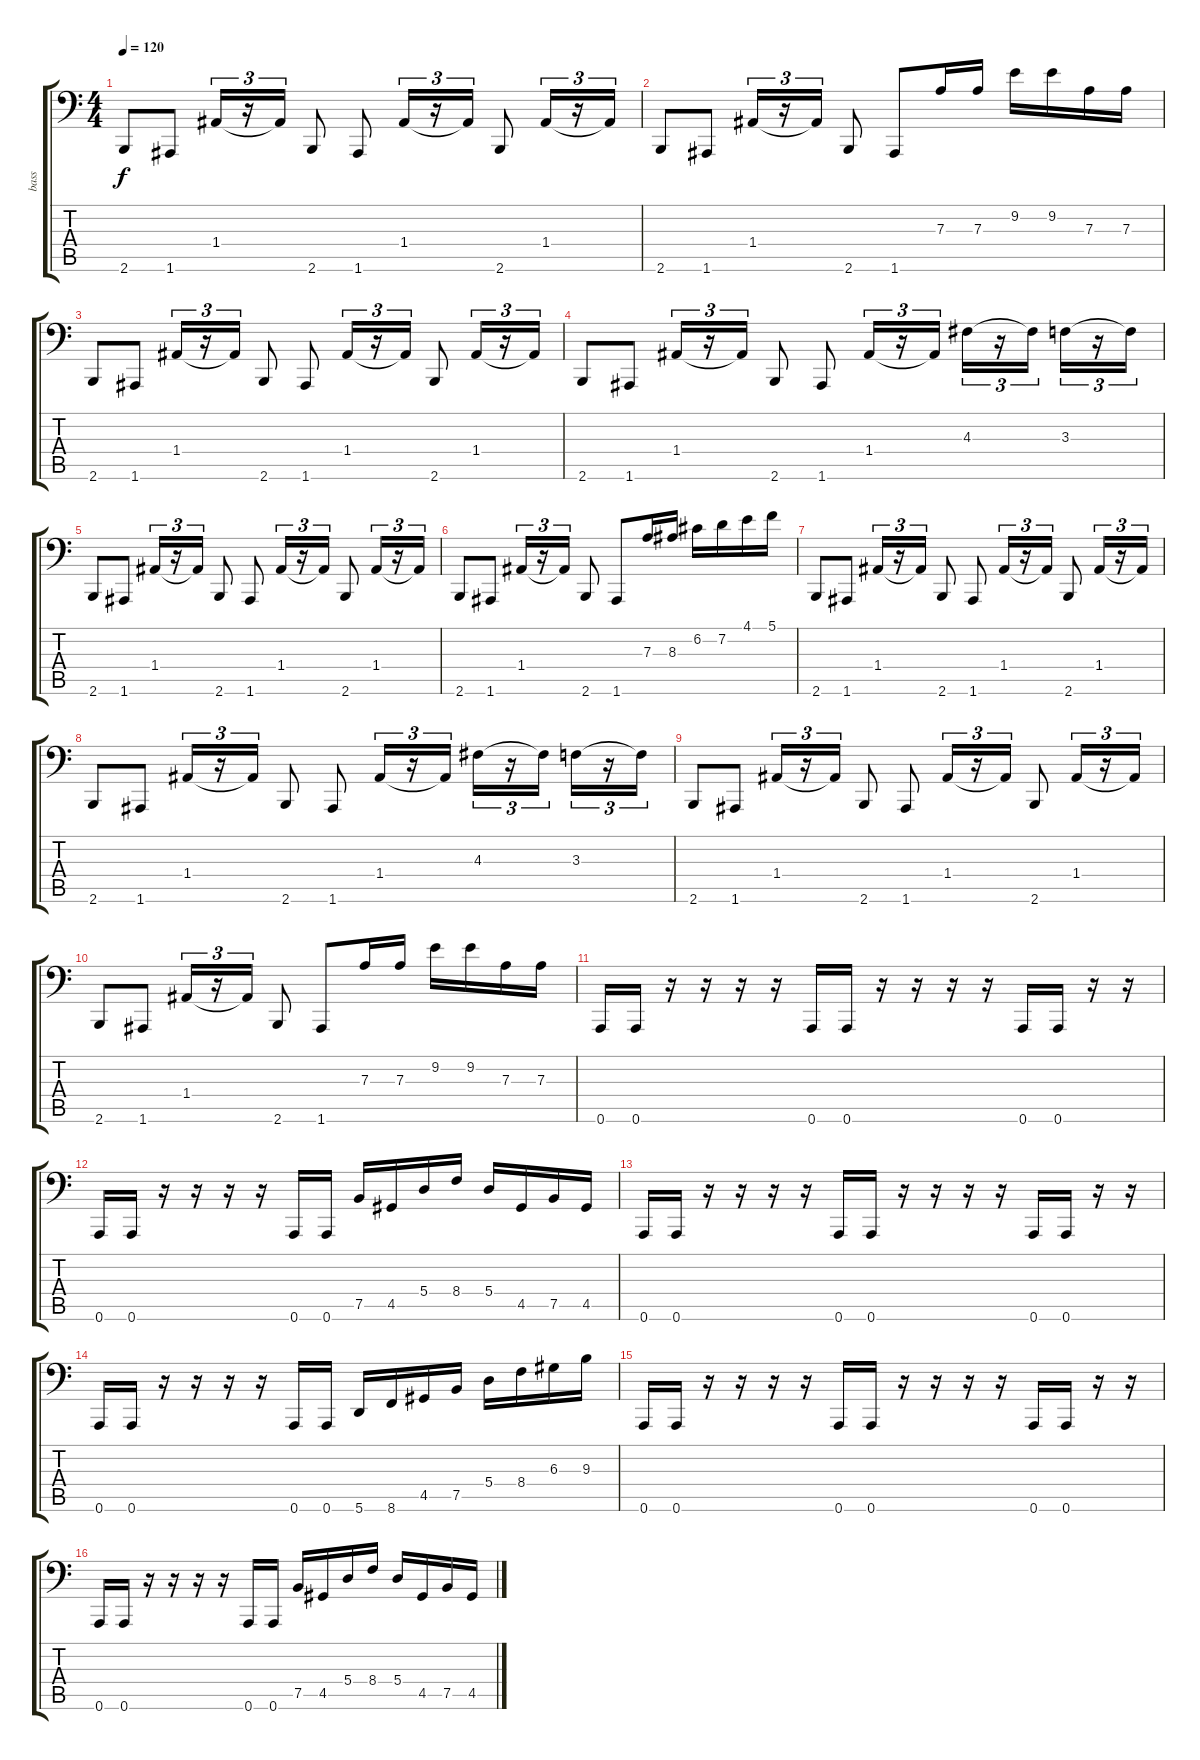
\track ("bass" "bass") {instrument electricbasspick}
\staff {score tabs}
\tuning (C3 G2 D2 A1 E1 A0) {hide}
\ts (4 4)
\tempo 120
\clef f4
\ks c
2.6.8{dy f} 1.6.8 1.4.16{tu (3 2)} r.16{tu (3 2)} 1.4{t}.16{tu (3 2)} 2.6.8 1.6.8 1.4.16{tu (3 2)} r.16{tu (3 2)} 1.4{t}.16{tu (3 2)} 2.6.8 1.4.16{tu (3 2)} r.16{tu (3 2)} 1.4{t}.16{tu (3 2)} |
2.6.8 1.6.8 1.4.16{tu (3 2)} r.16{tu (3 2)} 1.4{t}.16{tu (3 2)} 2.6.8 1.6.8 7.3.16 7.3.16 9.2.16 9.2.16 7.3.16 7.3.16 |
2.6.8 1.6.8 1.4.16{tu (3 2)} r.16{tu (3 2)} 1.4{t}.16{tu (3 2)} 2.6.8 1.6.8 1.4.16{tu (3 2)} r.16{tu (3 2)} 1.4{t}.16{tu (3 2)} 2.6.8 1.4.16{tu (3 2)} r.16{tu (3 2)} 1.4{t}.16{tu (3 2)} |
2.6.8 1.6.8 1.4.16{tu (3 2)} r.16{tu (3 2)} 1.4{t}.16{tu (3 2)} 2.6.8 1.6.8 1.4.16{tu (3 2)} r.16{tu (3 2)} 1.4{t}.16{tu (3 2)} 4.3.16{tu (3 2)} r.16{tu (3 2)} 4.3{t}.16{tu (3 2)} 3.3.16{tu (3 2)} r.16{tu (3 2)} 3.3{t}.16{tu (3 2)} |
2.6.8 1.6.8 1.4.16{tu (3 2)} r.16{tu (3 2)} 1.4{t}.16{tu (3 2)} 2.6.8 1.6.8 1.4.16{tu (3 2)} r.16{tu (3 2)} 1.4{t}.16{tu (3 2)} 2.6.8 1.4.16{tu (3 2)} r.16{tu (3 2)} 1.4{t}.16{tu (3 2)} |
2.6.8 1.6.8 1.4.16{tu (3 2)} r.16{tu (3 2)} 1.4{t}.16{tu (3 2)} 2.6.8 1.6.8 7.3.16 8.3.16 6.2.16 7.2.16 4.1.16 5.1.16 |
2.6.8 1.6.8 1.4.16{tu (3 2)} r.16{tu (3 2)} 1.4{t}.16{tu (3 2)} 2.6.8 1.6.8 1.4.16{tu (3 2)} r.16{tu (3 2)} 1.4{t}.16{tu (3 2)} 2.6.8 1.4.16{tu (3 2)} r.16{tu (3 2)} 1.4{t}.16{tu (3 2)} |
2.6.8 1.6.8 1.4.16{tu (3 2)} r.16{tu (3 2)} 1.4{t}.16{tu (3 2)} 2.6.8 1.6.8 1.4.16{tu (3 2)} r.16{tu (3 2)} 1.4{t}.16{tu (3 2)} 4.3.16{tu (3 2)} r.16{tu (3 2)} 4.3{t}.16{tu (3 2)} 3.3.16{tu (3 2)} r.16{tu (3 2)} 3.3{t}.16{tu (3 2)} |
2.6.8 1.6.8 1.4.16{tu (3 2)} r.16{tu (3 2)} 1.4{t}.16{tu (3 2)} 2.6.8 1.6.8 1.4.16{tu (3 2)} r.16{tu (3 2)} 1.4{t}.16{tu (3 2)} 2.6.8 1.4.16{tu (3 2)} r.16{tu (3 2)} 1.4{t}.16{tu (3 2)} |
2.6.8 1.6.8 1.4.16{tu (3 2)} r.16{tu (3 2)} 1.4{t}.16{tu (3 2)} 2.6.8 1.6.8 7.3.16 7.3.16 9.2.16 9.2.16 7.3.16 7.3.16 |
0.6.16 0.6.16 r.16 r.16 r.16 r.16 0.6.16 0.6.16 r.16 r.16 r.16 r.16 0.6.16 0.6.16 r.16 r.16 |
0.6.16 0.6.16 r.16 r.16 r.16 r.16 0.6.16 0.6.16 7.5.16 4.5.16 5.4.16 8.4.16 5.4.16 4.5.16 7.5.16 4.5.16 |
0.6.16 0.6.16 r.16 r.16 r.16 r.16 0.6.16 0.6.16 r.16 r.16 r.16 r.16 0.6.16 0.6.16 r.16 r.16 |
0.6.16 0.6.16 r.16 r.16 r.16 r.16 0.6.16 0.6.16 5.6.16 8.6.16 4.5.16 7.5.16 5.4.16 8.4.16 6.3.16 9.3.16 |
0.6.16 0.6.16 r.16 r.16 r.16 r.16 0.6.16 0.6.16 r.16 r.16 r.16 r.16 0.6.16 0.6.16 r.16 r.16 |
0.6.16 0.6.16 r.16 r.16 r.16 r.16 0.6.16 0.6.16 7.5.16 4.5.16 5.4.16 8.4.16 5.4.16 4.5.16 7.5.16 4.5.16
